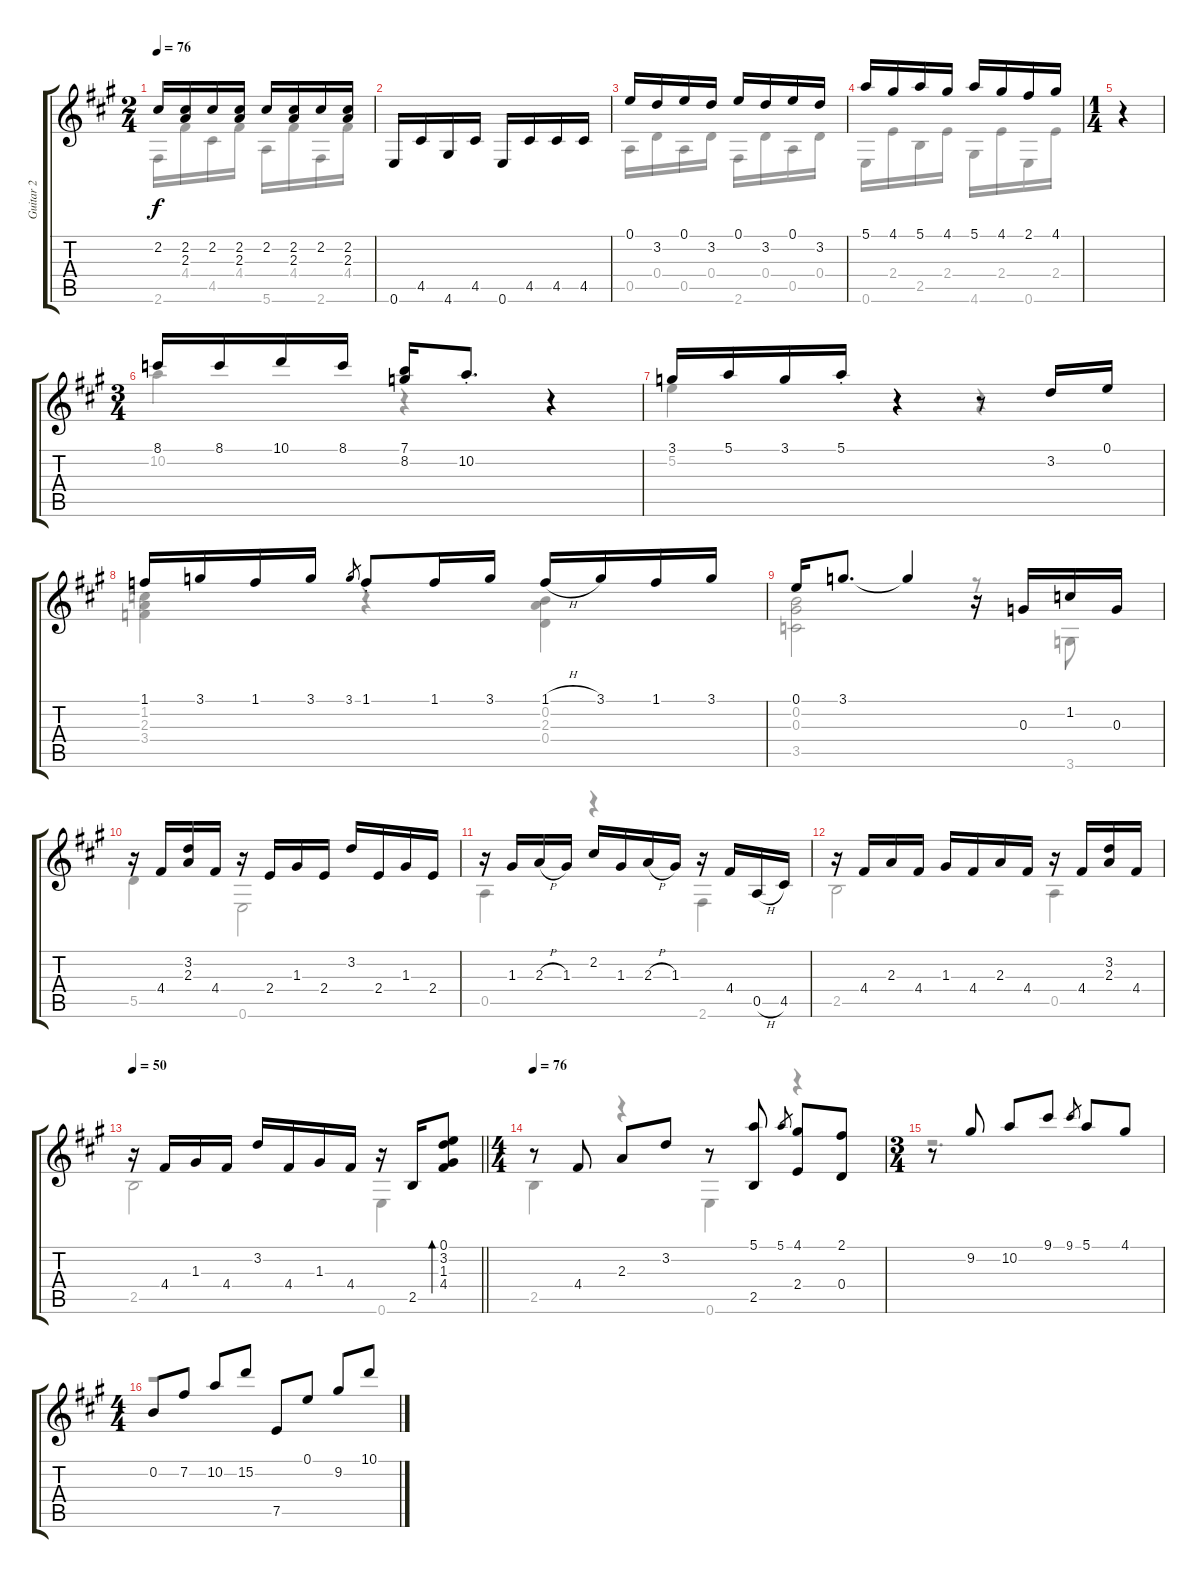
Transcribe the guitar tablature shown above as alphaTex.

\track ("Guitar 2" "Guitar 2") {instrument acousticguitarnylon}
\staff {score tabs}
\tuning (E4 B3 G3 D3 A2 E2) {hide}
\voice
\ts (2 4)
\tempo 76
\clef g2
\ks a
2.2.16{dy f} (2.2 2.3).16 2.2.16 (2.2 2.3).16 2.2.16 (2.2 2.3).16 2.2.16 (2.2 2.3).16 |
0.6.16{instrument pizzicatostrings} 4.5.16 4.6.16 4.5.16 0.6.16 4.5.16 4.5.16 4.5.16 |
0.1.16{instrument acousticguitarnylon} 3.2.16 0.1.16 3.2.16 0.1.16 3.2.16 0.1.16 3.2.16 |
5.1.16 4.1.16 5.1.16 4.1.16 5.1.16 4.1.16 2.1.16 4.1.16 |
\ts (1 4)
r.4 |
\ts (3 4)
8.1.16 8.1.16 10.1.16 8.1.16 (7.1 8.2).16 10.2{st}.8{d} r.4 |
3.1.16 5.1.16 3.1.16 5.1{st}.16 r.4 r.8 3.2.16 0.1.16 |
1.1.16 3.1.16 1.1.16 3.1.16 3.1.8{gr} 1.1{st}.8 1.1.16 3.1.16 1.1{h}.16 3.1.16 1.1.16 3.1.16 |
0.1.16 3.1.8{d} 3.1{t}.4 r.16 0.3.16 1.2.16 0.3.16 |
r.16 4.4.16 (3.2 2.3).16 4.4.16 r.16 2.4.16 1.3.16 2.4.16 3.2.16 2.4.16 1.3.16 2.4.16 |
r.16 1.3.16 2.3{h}.16 1.3.16 2.2.16 1.3.16 2.3{h}.16 1.3.16 r.16 4.4.16 0.5{h}.16 4.5.16 |
r.16 4.4.16 2.3.16 4.4.16 1.3.16 4.4.16 2.3.16 4.4.16 r.16 4.4.16 (3.2 2.3).16 4.4.16 |
\tempo 50
\barLineRight lightlight
r.16 4.4.16 1.3.16 4.4.16 3.2.16 4.4.16 1.3.16 4.4.16 r.16 2.5.16 (0.1 3.2 1.3 4.4).8{bd 60} |
\ts (4 4)
\tempo 76
r.8 4.4.8 2.3.8 3.2.8 r.8 (5.1 2.5).8 5.1.8{gr} (4.1 2.4).8 (2.1 0.4).8 |
\ts (3 4)
r.8 9.2.8 10.2.8 9.1.8 9.1.8{gr} 5.1.8 4.1.8 |
\ts (4 4)
0.2.8 7.2.8 10.2.8 15.2.8 7.5.8 0.1.8 9.2.8 10.1.8
\voice
\clef g2
\ottava regular
\simile none
\ks a
2.6.16{dy f} 4.4.16 4.5.16 4.4.16 5.6.16 4.4.16 2.6.16 4.4.16 |
|
0.5.16 0.4.16 0.5.16 0.4.16 2.6.16 0.4.16 0.5.16 0.4.16 |
0.6.16 2.4.16 2.5.16 2.4.16 4.6.16 2.4.16 0.6.16 2.4.16 |
r.4 |
10.2.4 r.4 r.4 |
5.2.4 r.4 r.4 |
(1.2 2.3 3.4).4 r.4 (0.2 2.3 0.4).4 |
(0.2 0.3 3.5).2 r.8 3.6.8 |
5.5.4 0.6.2 |
0.5.4 r.4 2.6.4 |
2.5.2 0.5.4 |
\barLineRight lightlight
2.5.2 0.6.4 |
2.5.4 r.4 0.6.4 r.4 |
r.2{d} |
r.1
